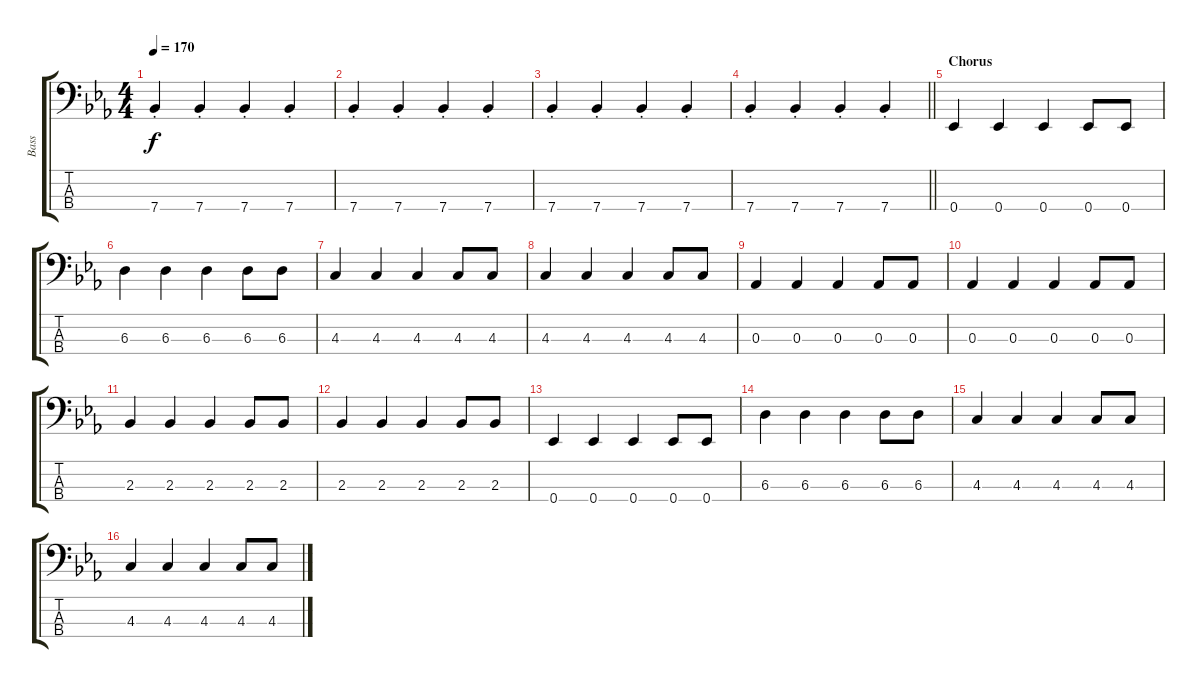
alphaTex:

\track ("Bass" "Bass") {instrument electricbassfinger}
\staff {score tabs}
\tuning (Gb2 Db2 Ab1 Eb1) {hide}
\ts (4 4)
\tempo 170
\clef f4
\ks eb
7.4{st}.4{dy f} 7.4{st}.4 7.4{st}.4 7.4{st}.4 |
7.4{st}.4 7.4{st}.4 7.4{st}.4 7.4{st}.4 |
7.4{st}.4 7.4{st}.4 7.4{st}.4 7.4{st}.4 |
\barLineRight lightlight
7.4{st}.4 7.4{st}.4 7.4{st}.4 7.4{st}.4 |
\section ("" "Chorus")
0.4.4 0.4.4 0.4.4 0.4.8 0.4.8 |
6.3.4 6.3.4 6.3.4 6.3.8 6.3.8 |
4.3.4 4.3.4 4.3.4 4.3.8 4.3.8 |
4.3.4 4.3.4 4.3.4 4.3.8 4.3.8 |
0.3.4 0.3.4 0.3.4 0.3.8 0.3.8 |
0.3.4 0.3.4 0.3.4 0.3.8 0.3.8 |
2.3.4 2.3.4 2.3.4 2.3.8 2.3.8 |
2.3.4 2.3.4 2.3.4 2.3.8 2.3.8 |
0.4.4 0.4.4 0.4.4 0.4.8 0.4.8 |
6.3.4 6.3.4 6.3.4 6.3.8 6.3.8 |
4.3.4 4.3.4 4.3.4 4.3.8 4.3.8 |
4.3.4 4.3.4 4.3.4 4.3.8 4.3.8
